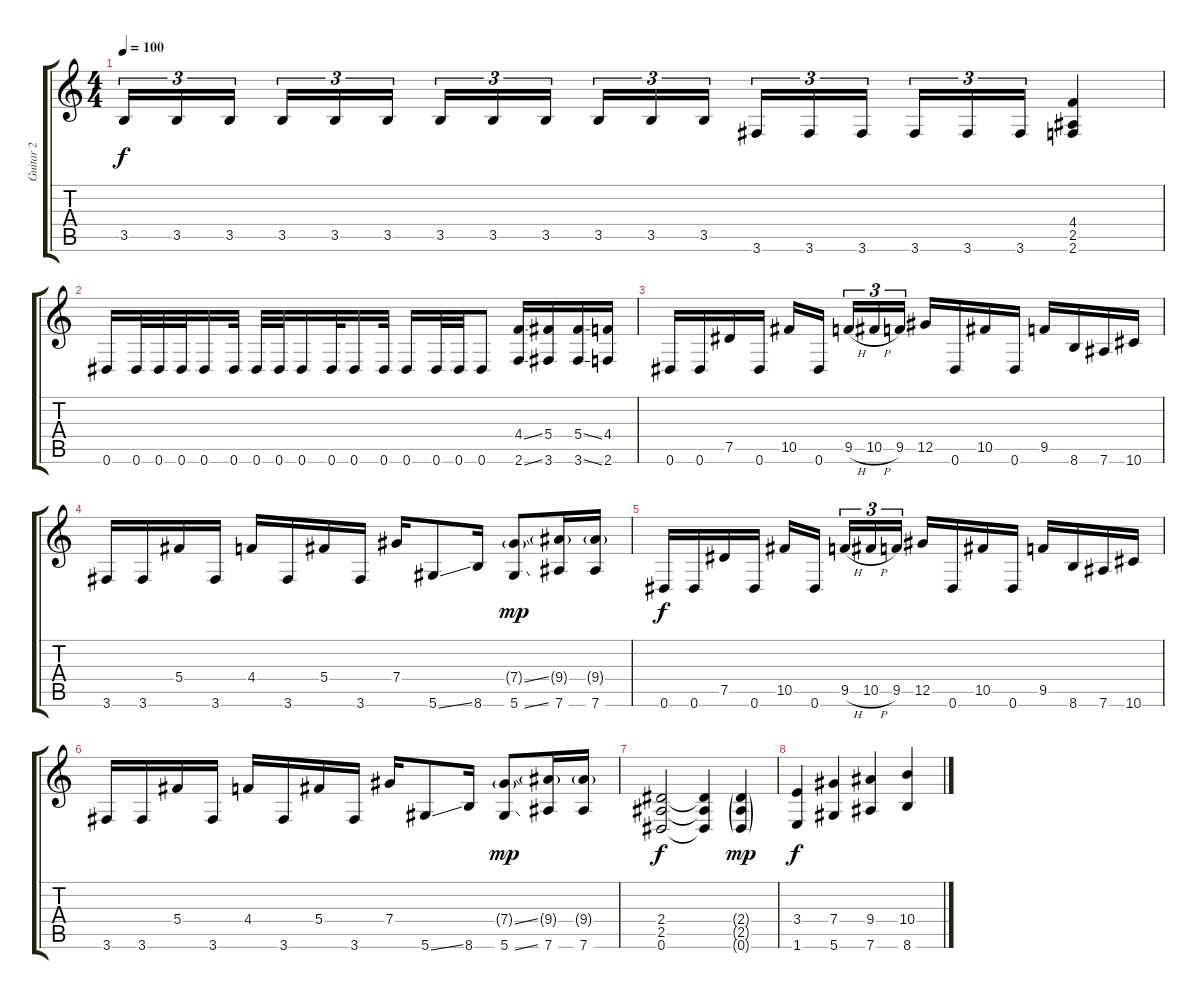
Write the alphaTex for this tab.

\track ("Guitar 2" "Guitar 2") {instrument distortionguitar}
\staff {score tabs}
\tuning (Eb4 Bb3 Gb3 Db3 Ab2 Eb2) {hide}
\ts (4 4)
\tempo 100
\clef g2
\ks c
3.5.16{tu (3 2) dy f} 3.5.16{tu (3 2)} 3.5.16{tu (3 2)} 3.5.16{tu (3 2)} 3.5.16{tu (3 2)} 3.5.16{tu (3 2)} 3.5.16{tu (3 2)} 3.5.16{tu (3 2)} 3.5.16{tu (3 2)} 3.5.16{tu (3 2)} 3.5.16{tu (3 2)} 3.5.16{tu (3 2)} 3.6.16{tu (3 2)} 3.6.16{tu (3 2)} 3.6.16{tu (3 2)} 3.6.16{tu (3 2)} 3.6.16{tu (3 2)} 3.6.16{tu (3 2)} (4.4 2.5 2.6).4 |
0.6.16 0.6.32 0.6.32 0.6.32 0.6.16 0.6.32 0.6.32 0.6.32 0.6.16 0.6.32 0.6.16 0.6.32 0.6.16 0.6.32 0.6.32 0.6.8 (4.4{ss} 2.6{ss}).16 (5.4 3.6).16 (5.4{ss} 3.6{ss}).16 (4.4 2.6).16 |
0.6.16 0.6.16 7.5.16 0.6.16 10.5.16 0.6.16 9.5{h}.16{tu (3 2)} 10.5{h}.16{tu (3 2)} 9.5.16{tu (3 2)} 12.5.16 0.6.16 10.5.16 0.6.16 9.5.16 8.6.16 7.6.16 10.6.16 |
3.6.16 3.6.16 5.4.16 3.6.16 4.4.16 3.6.16 5.4.16 3.6.16 7.4.16 5.6{ss}.8 8.6.16 (7.4{ss g} 5.6{ss}).8{dy mp} (9.4{g} 7.6).16 (9.4{g} 7.6).16 |
0.6.16{dy f} 0.6.16 7.5.16 0.6.16 10.5.16 0.6.16 9.5{h}.16{tu (3 2)} 10.5{h}.16{tu (3 2)} 9.5.16{tu (3 2)} 12.5.16 0.6.16 10.5.16 0.6.16 9.5.16 8.6.16 7.6.16 10.6.16 |
3.6.16 3.6.16 5.4.16 3.6.16 4.4.16 3.6.16 5.4.16 3.6.16 7.4.16 5.6{ss}.8 8.6.16 (7.4{ss g} 5.6{ss}).8{dy mp} (9.4{g} 7.6).16 (9.4{g} 7.6).16 |
(2.4 2.5 0.6).2{dy f} (2.4{t} 2.5{t} 0.6{t}).4 (2.4{g} 2.5{g} 0.6{g}).4{dy mp} |
(3.4 1.6).4{dy f} (7.4 5.6).4 (9.4 7.6).4 (10.4 8.6).4
